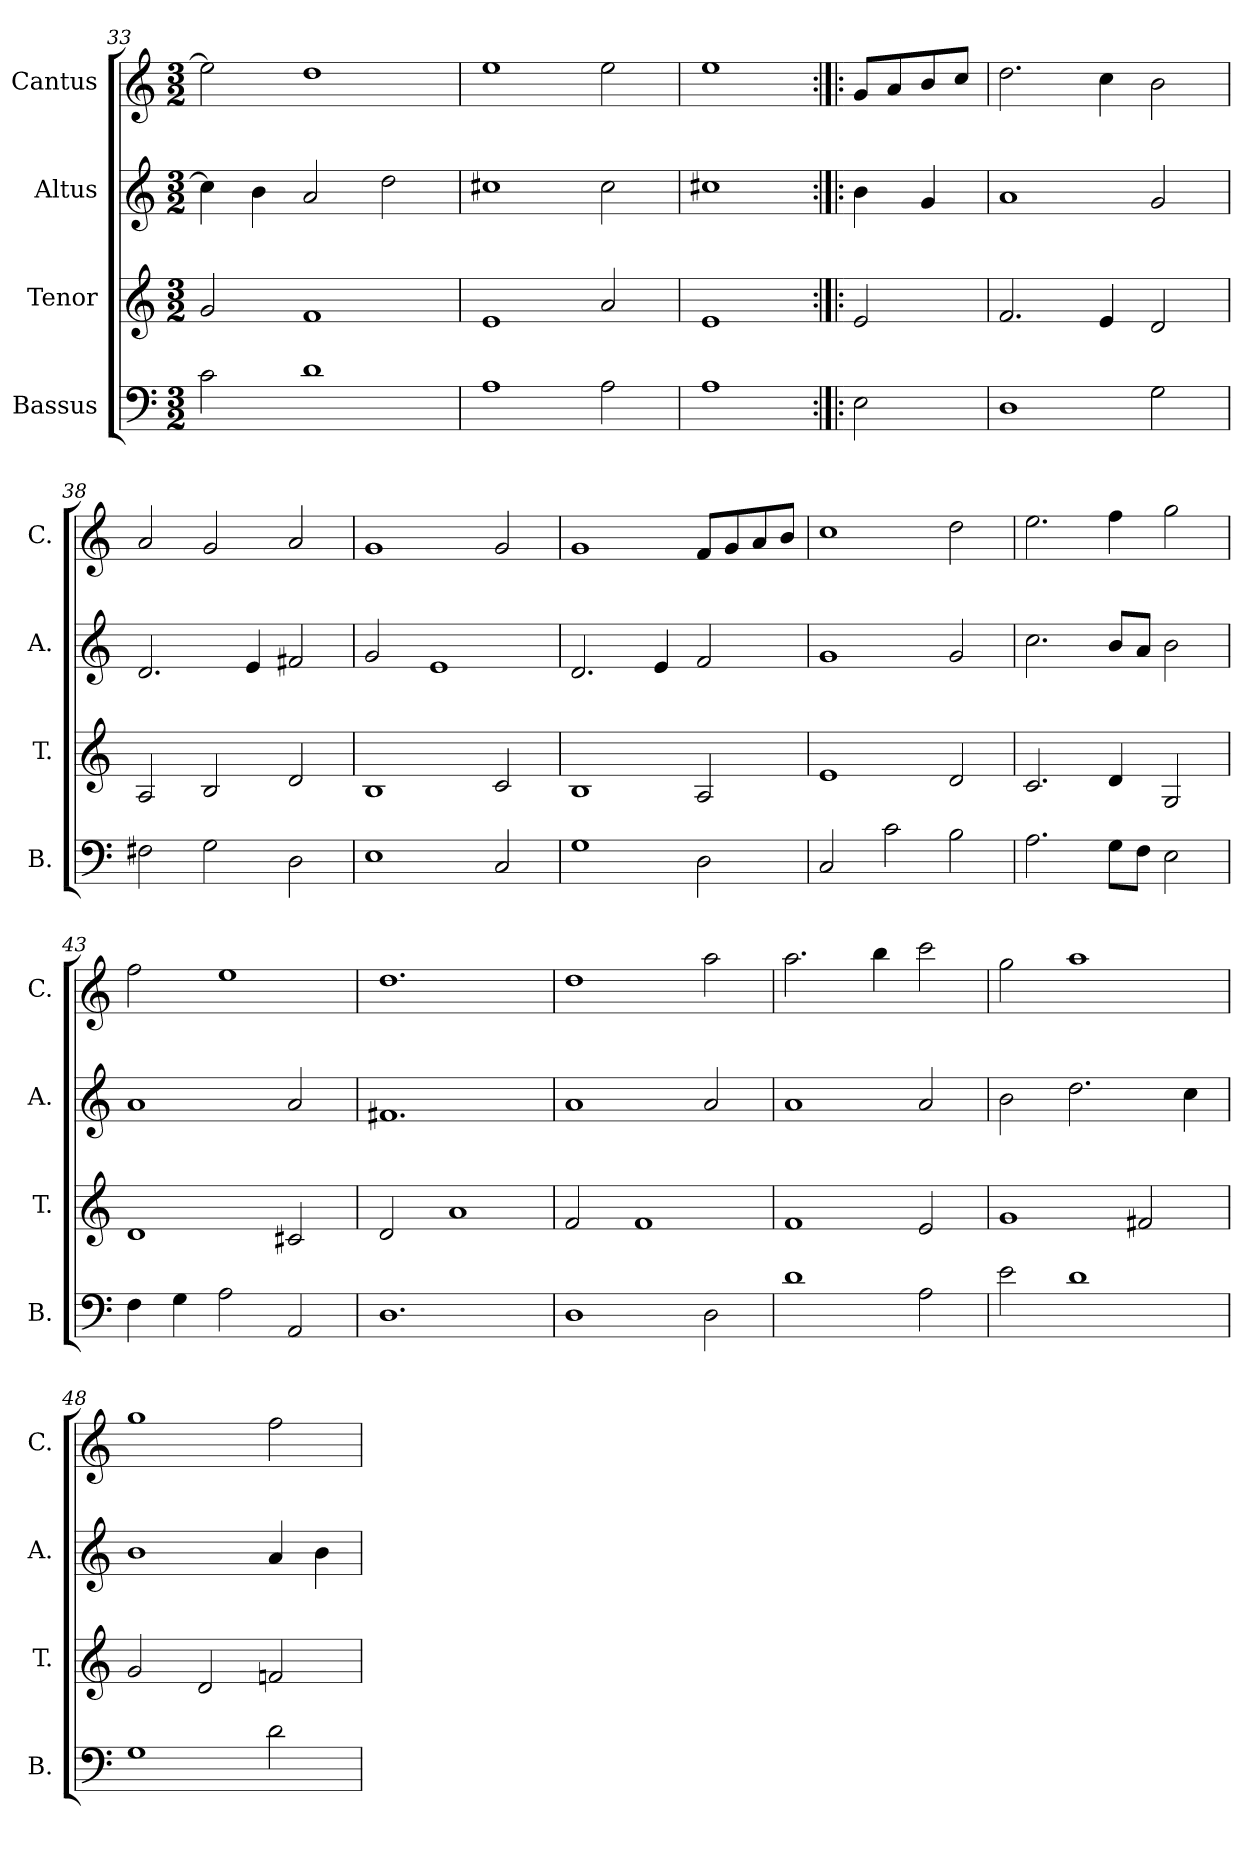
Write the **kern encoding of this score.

**kern	**kern	**kern	**kern
*part4	*part3	*part2	*part1
*staff4	*staff3	*staff2	*staff1
*I"Bassus	*I"Tenor	*I"Altus	*I"Cantus
*I'B.	*I'T.	*I'A.	*I'C.
*clefF4	*clefG2	*clefG2	*clefG2
*k[]	*k[]	*k[]	*k[]
*C:	*C:	*C:	*C:
*M3/2	*M3/2	*M3/2	*M3/2
=33	=33	=33	=33
2c\	2g/	4cc\]	2ee\]
.	.	4b\	.
1d\	1f/	2a/	1dd\
.	.	2dd\	.
=34	=34	=34	=34
1A\	1e/	1cc#X\	1ee\
2A\	2a/	2cc#\	2ee\
=35	=35	=35	=35
1A\	1e/	1cc#X\	1ee\
=36:|!|:	=36:|!|:	=36:|!|:	=36:|!|:
2E\	2e/	4b\	8g/L
.	.	.	8a/
.	.	4g/	8b/
.	.	.	8cc/J
=37	=37	=37	=37
1D\	2.f/	1a/	2.dd\
.	4e/	.	4cc\
2G\	2d/	2g/	2b\
=38	=38	=38	=38
2F#X\	2A/	2.d/	2a/
2G\	2B/	.	2g/
.	.	4e/	.
2D\	2d/	2f#X/	2a/
=39	=39	=39	=39
1E\	1B/	2g/	1g/
.	.	1e/	.
2C/	2c/	.	2g/
=40	=40	=40	=40
1G\	1B/	2.d/	1g/
.	.	4e/	.
2D\	2A/	2f/	8f/L
.	.	.	8g/
.	.	.	8a/
.	.	.	8b/J
!!LO:LB:g=z
=41	=41	=41	=41
2C/	1e/	1g/	1cc\
2c\	.	.	.
2B\	2d/	2g/	2dd\
=42	=42	=42	=42
2.A\	2.c/	2.cc\	2.ee\
8G\L	4d/	8b/L	4ff\
8F\J	.	8a/J	.
2E\	2G/	2b\	2gg\
=43	=43	=43	=43
4F\	1d/	1a/	2ff\
4G\	.	.	.
2A\	.	.	1ee\
2AA/	2c#X/	2a/	.
=44	=44	=44	=44
1.D\	2d/	1.f#X/	1.dd\
.	1a/	.	.
=45	=45	=45	=45
1D\	2f/	1a/	1dd\
.	1f/	.	.
2D\	.	2a/	2aa\
=46	=46	=46	=46
1d\	1f/	1a/	2.aa\
.	.	.	4bb\
2A\	2e/	2a/	2ccc\
=47	=47	=47	=47
2e\	1g/	2b\	2gg\
1d\	.	2.dd\	1aa\
.	2f#X/	.	.
.	.	4cc\	.
=48	=48	=48	=48
1G\	2g/	1b\	1gg\
.	2d/	.	.
2d\	2fn/	4a/	2ff\
.	.	4b\	.
=	=	=	=
*-	*-	*-	*-
